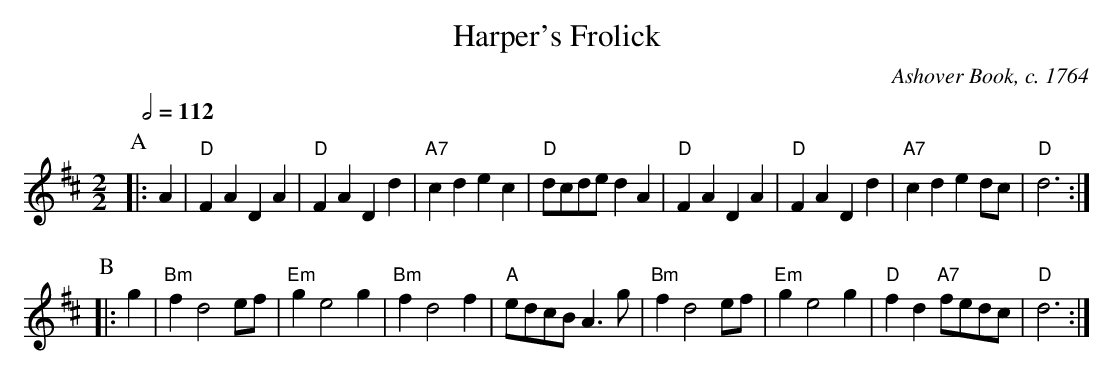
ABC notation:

X:1
T:Harper's Frolick
C:Ashover Book, c. 1764
M:2/2
L:1/4
Q:1/2=112
K:D
P:A
|:A | "D"FADA | "D"FADd | "A7"cdec | "D"d/c/d/e/ dA |\
"D"FADA | "D"FADd | "A7"cd ed/c/ | "D"d3 :|
P:B
|:g | "Bm"f d2 e/f/ | "Em"g e2 g | "Bm"f d2 f | "A"e/d/c/B/ A3/g/ |\
"Bm"f d2 e/f/ | "Em"ge2 g | "D"fd "A7"f/e/d/c/ | "D"d3 :|
